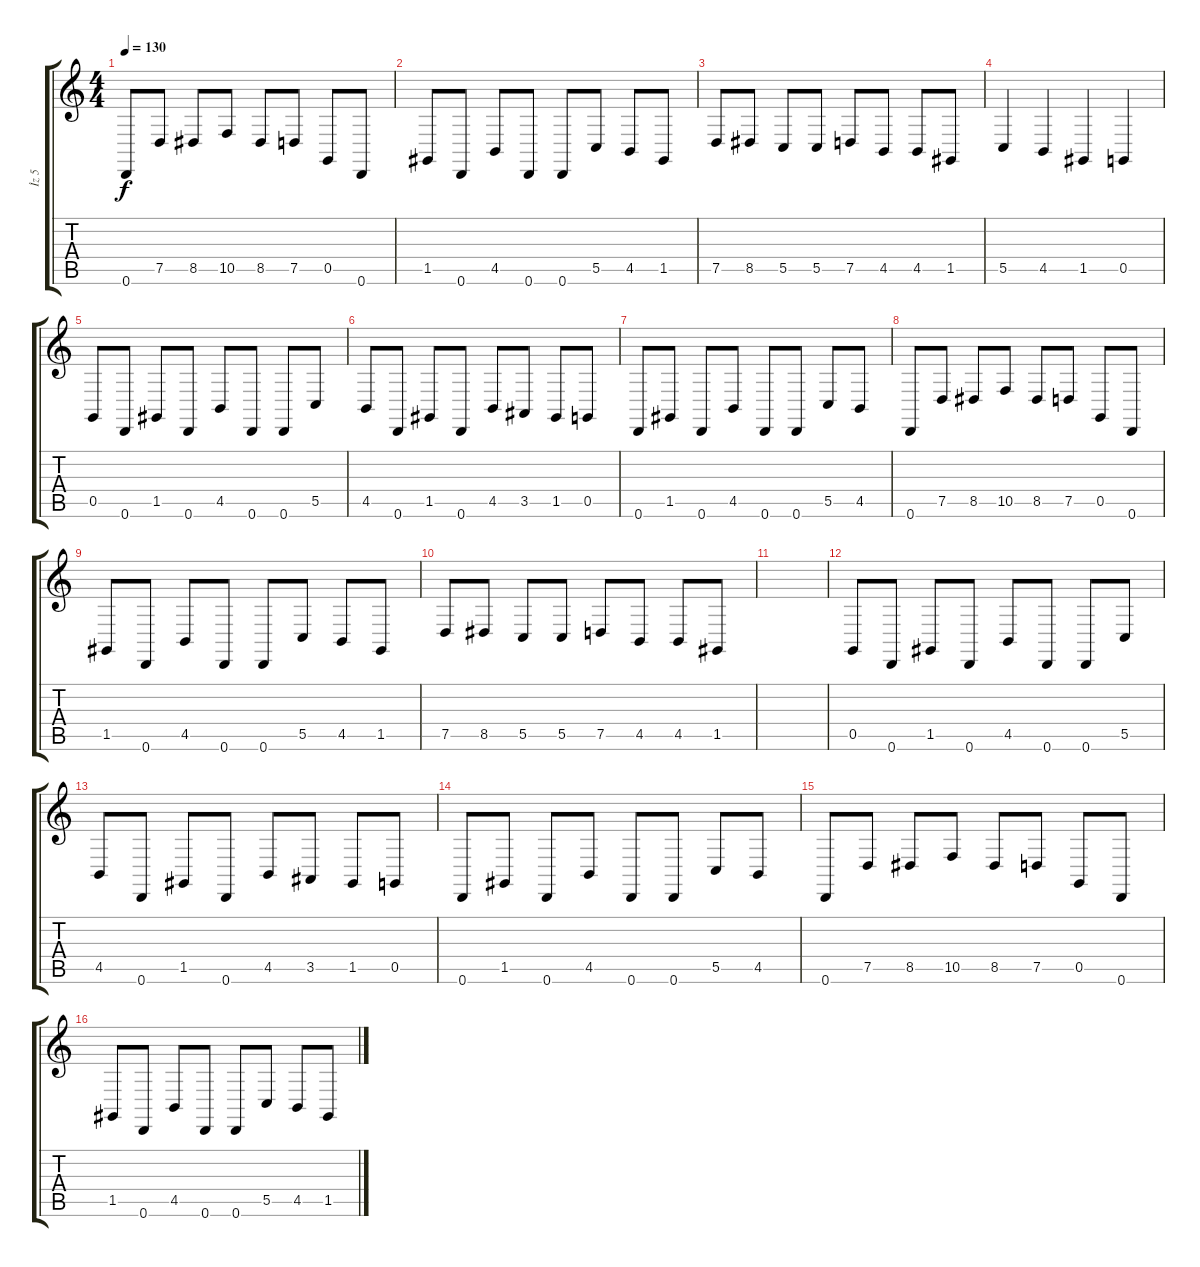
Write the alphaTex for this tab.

\track ("İz 5" "İz 5") {instrument stringensemble1}
\staff {score tabs}
\tuning (D4 A3 F3 C3 G2 D2) {hide}
\ts (4 4)
\tempo 130
\clef g2
\ks c
0.6.8{dy f} 7.5.8 8.5.8 10.5.8 8.5.8 7.5.8 0.5.8 0.6.8 |
1.5.8 0.6.8 4.5.8 0.6.8 0.6.8 5.5.8 4.5.8 1.5.8 |
7.5.8 8.5.8 5.5.8 5.5.8 7.5.8 4.5.8 4.5.8 1.5.8 |
5.5.4 4.5.4 1.5.4 0.5.4 |
0.5.8 0.6.8 1.5.8 0.6.8 4.5.8 0.6.8 0.6.8 5.5.8 |
4.5.8 0.6.8 1.5.8 0.6.8 4.5.8 3.5.8 1.5.8 0.5.8 |
0.6.8 1.5.8 0.6.8 4.5.8 0.6.8 0.6.8 5.5.8 4.5.8 |
0.6.8 7.5.8 8.5.8 10.5.8 8.5.8 7.5.8 0.5.8 0.6.8 |
1.5.8 0.6.8 4.5.8 0.6.8 0.6.8 5.5.8 4.5.8 1.5.8 |
7.5.8 8.5.8 5.5.8 5.5.8 7.5.8 4.5.8 4.5.8 1.5.8 |
|
0.5.8 0.6.8 1.5.8 0.6.8 4.5.8 0.6.8 0.6.8 5.5.8 |
4.5.8 0.6.8 1.5.8 0.6.8 4.5.8 3.5.8 1.5.8 0.5.8 |
0.6.8 1.5.8 0.6.8 4.5.8 0.6.8 0.6.8 5.5.8 4.5.8 |
0.6.8 7.5.8 8.5.8 10.5.8 8.5.8 7.5.8 0.5.8 0.6.8 |
1.5.8 0.6.8 4.5.8 0.6.8 0.6.8 5.5.8 4.5.8 1.5.8
